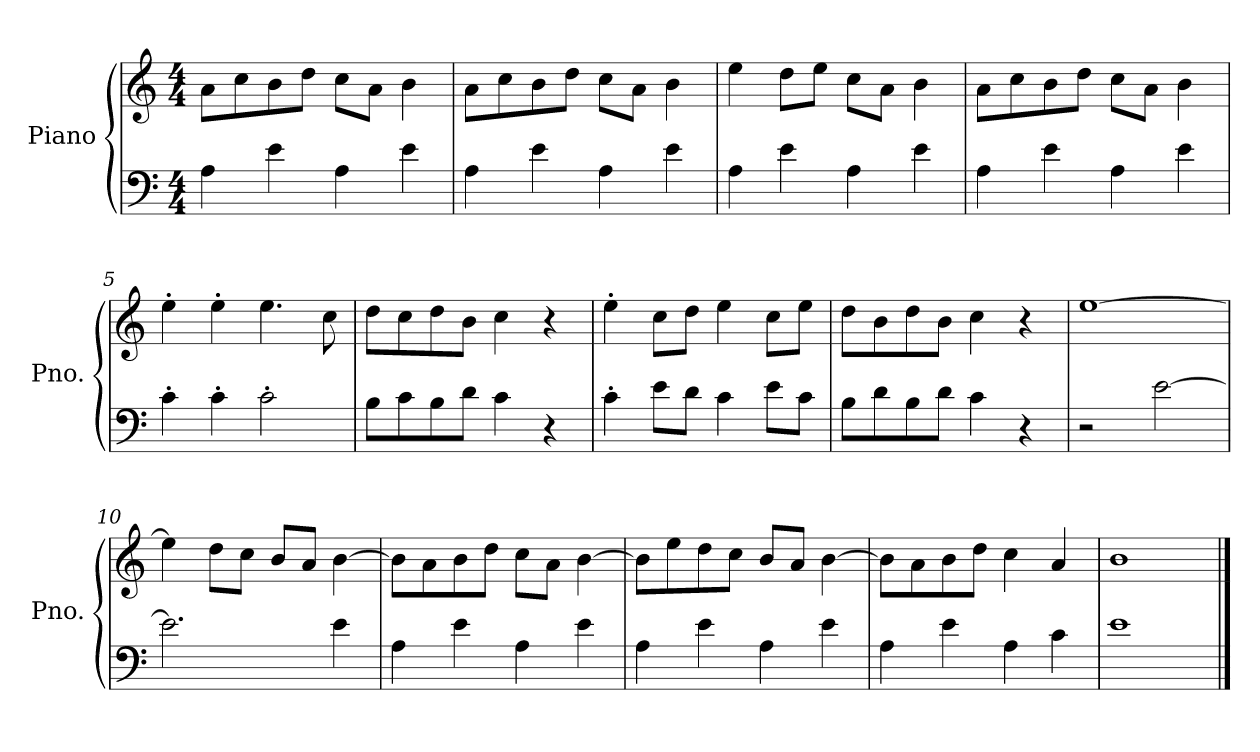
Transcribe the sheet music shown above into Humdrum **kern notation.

**kern	**kern
*part1	*part1
*staff2	*staff1
*I"Piano	*
*I'Pno.	*
*clefF4	*clefG2
*k[]	*k[]
*M4/4	*M4/4
*MM80	*MM80
=1	=1
4A\	8a\L
.	8cc\
4e\	8b\
.	8dd\J
4A\	8cc\L
.	8a\J
4e\	4b\
=2	=2
4A\	8a\L
.	8cc\
4e\	8b\
.	8dd\J
4A\	8cc\L
.	8a\J
4e\	4b\
=3	=3
4A\	4ee\
4e\	8dd\L
.	8ee\J
4A\	8cc\L
.	8a\J
4e\	4b\
!!LO:LB:g=z
=4	=4
4A\	8a\L
.	8cc\
4e\	8b\
.	8dd\J
4A\	8cc\L
.	8a\J
4e\	4b\
=5	=5
4c'\	4ee'\
4c'\	4ee'\
2c'\	4.ee\
.	8cc\
=6	=6
8B\L	8dd\L
8c\	8cc\
8B\	8dd\
8d\J	8b\J
4c\	4cc\
4r	4r
!!LO:LB:g=z
=7	=7
4c'\	4ee'\
8e\L	8cc\L
8d\J	8dd\J
4c\	4ee\
8e\L	8cc\L
8c\J	8ee\J
=8	=8
8B\L	8dd\L
8d\	8b\
8B\	8dd\
8d\J	8b\J
4c\	4cc\
4r	4r
=9	=9
2r	[1ee
[2e\	.
=10	=10
2.e\]	4ee\]
.	8dd\L
.	8cc\J
.	8b/L
.	8a/J
4e\	[4b\
!!LO:LB:g=z
=11	=11
4A\	8b\L]
.	8a\
4e\	8b\
.	8dd\J
4A\	8cc\L
.	8a\J
4e\	[4b\
=12	=12
4A\	8b\L]
.	8ee\
4e\	8dd\
.	8cc\J
4A\	8b/L
.	8a/J
4e\	[4b\
=13	=13
4A\	8b\L]
.	8a\
4e\	8b\
.	8dd\J
4A\	4cc\
4c\	4a/
=14	=14
1e	1b
==	==
*-	*-
